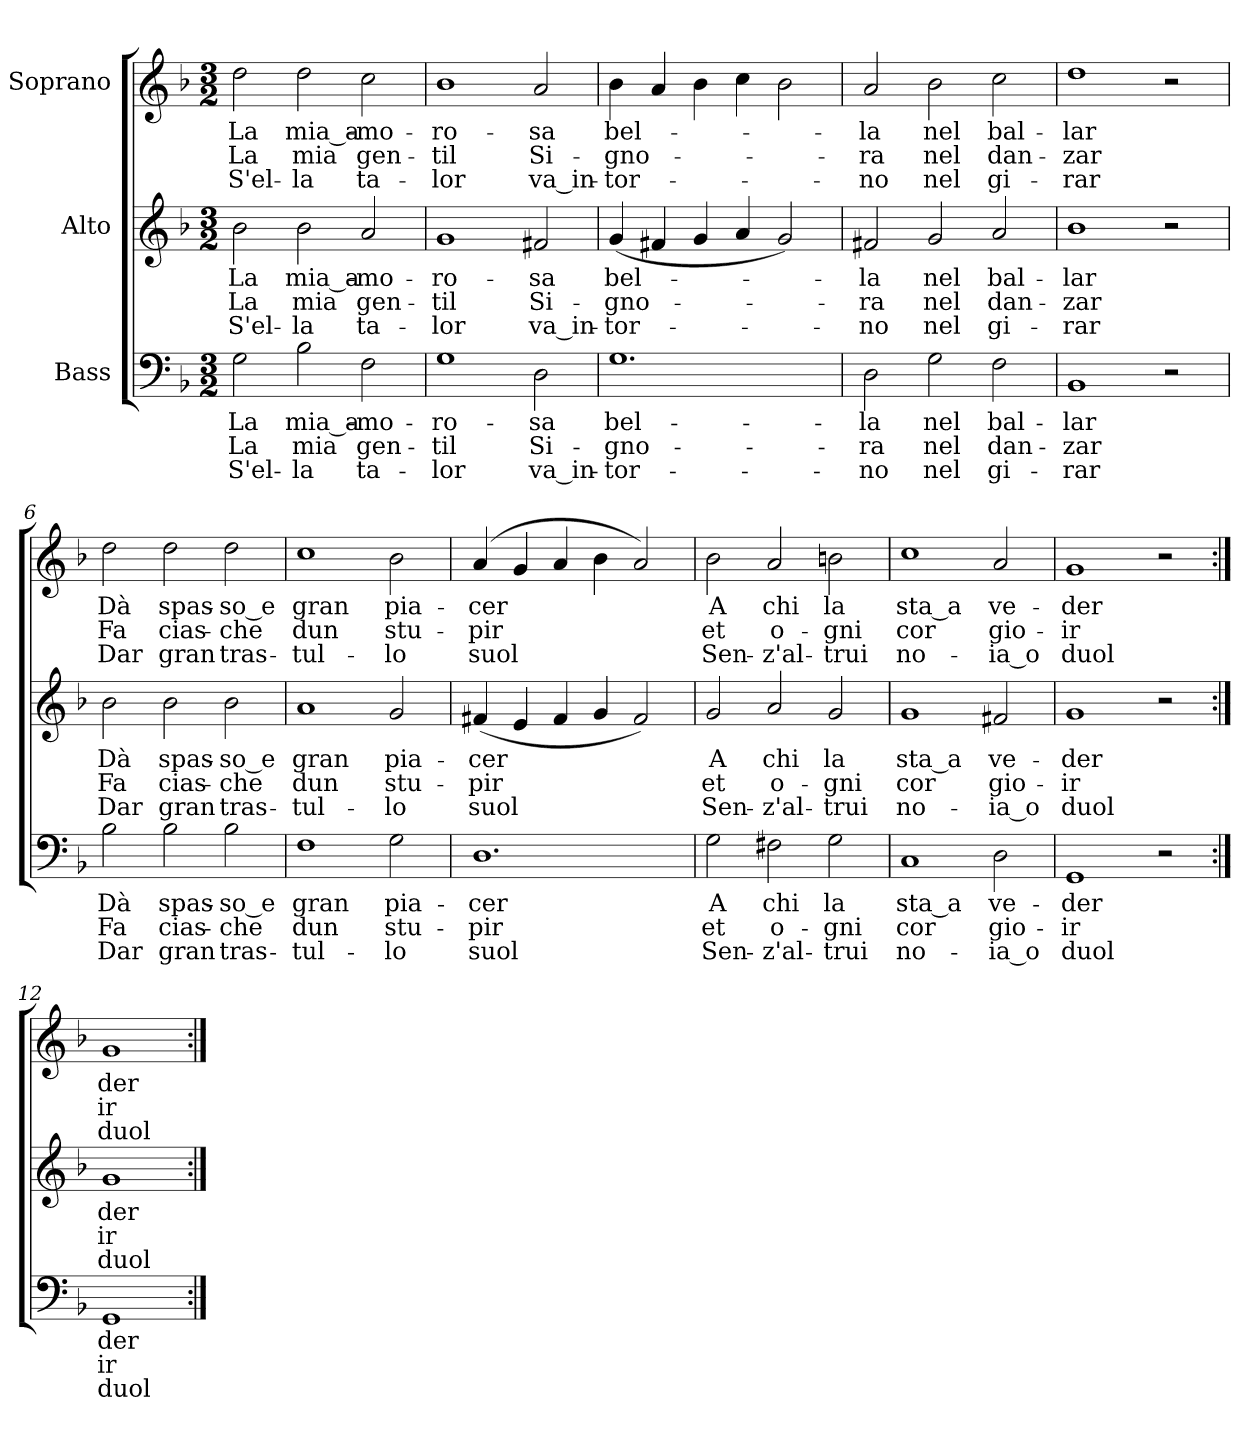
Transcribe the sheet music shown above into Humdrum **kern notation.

**kern	**text	**text	**text	**kern	**text	**text	**text	**kern	**text	**text	**text
*part3	*part3	*part3	*part3	*part2	*part2	*part2	*part2	*part1	*part1	*part1	*part1
*staff3	*staff3	*staff3	*staff3	*staff2	*staff2	*staff2	*staff2	*staff1	*staff1	*staff1	*staff1
*I"Bass	*	*	*	*I"Alto	*	*	*	*I"Soprano	*	*	*
*clefF4	*	*	*	*clefG2	*	*	*	*clefG2	*	*	*
*k[b-]	*	*	*	*k[b-]	*	*	*	*k[b-]	*	*	*
*d:	*	*	*	*d:	*	*	*	*d:	*	*	*
*M3/2	*	*	*	*M3/2	*	*	*	*M3/2	*	*	*
=1	=1	=1	=1	=1	=1	=1	=1	=1	=1	=1	=1
2G\	La	La	S'el-	2b-\	La	La	S'el-	2dd\	La	La	S'el-
2B-\	-mia_a-	mia	-la	2b-\	mia_a-	mia	-la	2dd\	mia_a-	mia	-la
2F\	-mo-	gen-	ta-	2a/	-mo-	gen-	ta-	2cc\	-mo-	gen-	ta-
=2	=2	=2	=2	=2	=2	=2	=2	=2	=2	=2	=2
1G	-ro-	-til	-lor	1g	-ro-	-til	-lor	1b-	-ro-	-til	-lor
2D\	sa	Si-	va_in-	2f#X/	-sa	Si-	va_in-	2a/	-sa	Si-	va_in-
=3	=3	=3	=3	=3	=3	=3	=3	=3	=3	=3	=3
1.G	-bel-	-gno-	-tor-	(4g/	bel-	-gno-	-tor-	4b-\	bel-	-gno-	-tor-
.	.	.	.	4f#X/	.	.	.	4a/	.	.	.
.	.	.	.	4g/	.	.	.	4b-\	.	.	.
.	.	.	.	4a/	.	.	.	4cc\	.	.	.
.	.	.	.	2g/)	.	.	.	2b-\	.	.	.
=4	=4	=4	=4	=4	=4	=4	=4	=4	=4	=4	=4
2D\	la	-ra	-no	2f#X/	-la	-ra	-no	2a/	-la	-ra	-no
2G\	nel	nel	nel	2g/	nel	nel	nel	2b-\	nel	nel	nel
2F\	-bal-	dan-	gi-	2a/	bal-	dan-	gi-	2cc\	bal-	dan-	gi-
=5	=5	=5	=5	=5	=5	=5	=5	=5	=5	=5	=5
1BB-	lar	-zar	-rar	1b-	-lar	-zar	-rar	1dd	-lar	-zar	-rar
2r	.	.	.	2r	.	.	.	2r	.	.	.
!!LO:LB:g=z
=6	=6	=6	=6	=6	=6	=6	=6	=6	=6	=6	=6
2B-\	Dà	Fa	Dar	2b-\	Dà	Fa	Dar	2dd\	Dà	Fa	Dar
2B-\	spas-	cias-	gran	2b-\	spas-	cias-	gran	2dd\	spas-	cias-	gran
2B-\	-so_e	-che	tras-	2b-\	-so_e	-che	tras-	2dd\	-so_e	-che	tras-
=7	=7	=7	=7	=7	=7	=7	=7	=7	=7	=7	=7
1F	gran	dun	-tul-	1a	gran	dun	-tul-	1cc	gran	dun	-tul-
2G\	pia-	stu-	-lo	2g/	pia-	stu-	-lo	2b-\	pia-	stu-	-lo
=8	=8	=8	=8	=8	=8	=8	=8	=8	=8	=8	=8
1.D	-cer	-pir	suol	(4f#X/	-cer	-pir	suol	(4a/	-cer	-pir	suol
.	.	.	.	4e/	.	.	.	4g/	.	.	.
.	.	.	.	4f#/	.	.	.	4a/	.	.	.
.	.	.	.	4g/	.	.	.	4b-\	.	.	.
.	.	.	.	2f#/)	.	.	.	2a/)	.	.	.
=9	=9	=9	=9	=9	=9	=9	=9	=9	=9	=9	=9
2G\	A	et	Sen-	2g/	A	et	Sen-	2b-\	A	et	Sen-
2F#X\	chi	o-	-z'al-	2a/	chi	o-	-z'al-	2a/	chi	o-	-z'al-
2G\	la	-gni	-trui	2g/	la	-gni	-trui	2bn\	la	-gni	-trui
=10	=10	=10	=10	=10	=10	=10	=10	=10	=10	=10	=10
1C	sta_a	cor	no-	1g	sta_a	cor	no-	1cc	sta_a	cor	no-
2D\	ve-	gio-	-ia_o	2f#X/	ve-	gio-	-ia_o	2a/	ve-	gio-	-ia_o
=11	=11	=11	=11	=11	=11	=11	=11	=11	=11	=11	=11
1GG	-der	-ir	duol	1g	-der	-ir	duol	1g	-der	-ir	duol
2r	.	.	.	2r	.	.	.	2r	.	.	.
!!LO:LB:g=z
=12:|!	=12:|!	=12:|!	=12:|!	=12:|!	=12:|!	=12:|!	=12:|!	=12:|!	=12:|!	=12:|!	=12:|!
1GG	der	ir	duol	1g	der	ir	duol	1g	der	ir	duol
=:|!	=:|!	=:|!	=:|!	=:|!	=:|!	=:|!	=:|!	=:|!	=:|!	=:|!	=:|!
*-	*-	*-	*-	*-	*-	*-	*-	*-	*-	*-	*-
